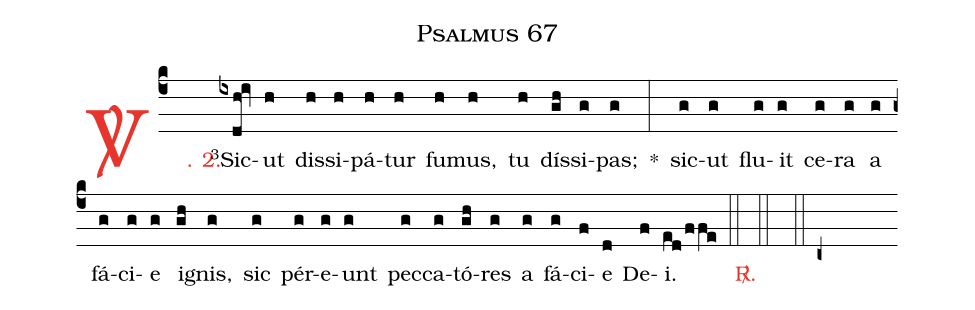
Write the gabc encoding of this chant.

name: Psalmus 67;
%%
(c4)

<c><sp>V/</sp>. 2.</c>() <v>\VSup{3}</v>Sic(ixdh!iv)ut(h) dis(h)si(h)pá(h)tur(h) fu(h)mus,(h) tu(h) dís(gh)si(g)pas;(g) *(:) sic(g)ut(g) flu(g)it(g) ce(g)ra(g) a(g) fá(g)ci(g)e(g) i(gh)gnis,(g) sic(g) pér(g)e(g)unt(g) pec(g)ca(g)tó(gh)res(g) a(g) fá(g)ci(f)e(d) De(f)i.(ed/ffe)

(::)

<c><sp>R/</sp>.</c>(::)

(::)

(c+)
